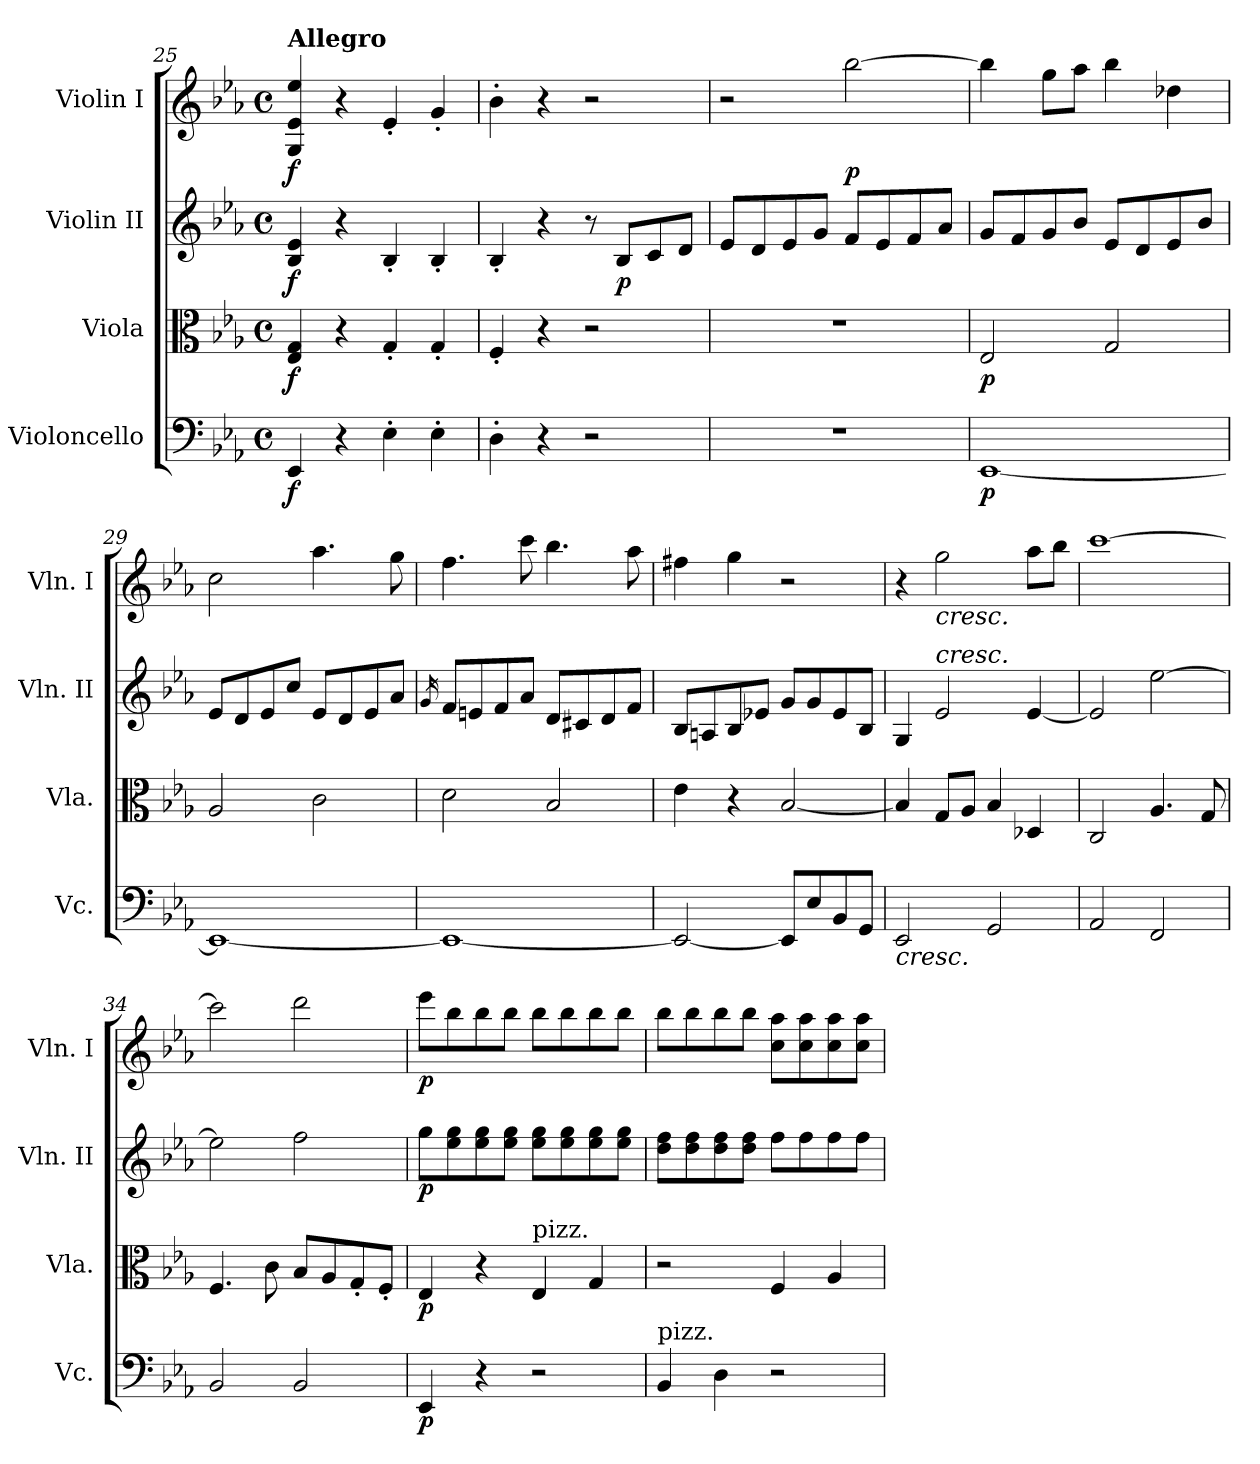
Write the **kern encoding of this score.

**kern	**dynam	**kern	**dynam	**kern	**dynam	**kern	**dynam
*part4	*part4	*part3	*part3	*part2	*part2	*part1	*part1
*staff4	*staff4	*staff3	*staff3	*staff2	*staff2	*staff1	*staff1
*I"Violoncello	*	*I"Viola	*	*I"Violin II	*	*I"Violin I	*
*I'Vc.	*	*I'Vla.	*	*I'Vln. II	*	*I'Vln. I	*
*clefF4	*	*clefC3	*	*clefG2	*	*clefG2	*
*k[b-e-a-]	*	*k[b-e-a-]	*	*k[b-e-a-]	*	*k[b-e-a-]	*
*E-:	*	*E-:	*	*E-:	*	*E-:	*
*M4/4	*	*M4/4	*	*M4/4	*	*M4/4	*
*met(c)	*	*met(c)	*	*met(c)	*	*met(c)	*
*MM120	*	*MM120	*	*MM120	*	*MM120	*
=25	=25	=25	=25	=25	=25	=25	=25
!	!	!	!	!	!	!LO:TX:a:B:t=Allegro	!
!	!LO:DY:b	!	!LO:DY:b	!	!LO:DY:b	!	!LO:DY:b
4EE-/	f	4E-/ 4G/	f	4B-/ 4e-/	f	4G/ 4e-/ 4ee-/	f
4r	.	4r	.	4r	.	4r	.
4E-'\	.	4G'/	.	4B-'/	.	4e-'/	.
4E-'\	.	4G'/	.	4B-'/	.	4g'/	.
=26	=26	=26	=26	=26	=26	=26	=26
4D'\	.	4F'/	.	4B-'/	.	4b-'\	.
4r	.	4r	.	4r	.	4r	.
2r	.	2r	.	8r	.	2r	.
!	!	!	!	!	!LO:DY:b	!	!
.	.	.	.	8B-/L	p	.	.
.	.	.	.	8c/	.	.	.
.	.	.	.	8d/J	.	.	.
=27	=27	=27	=27	=27	=27	=27	=27
1r	.	1r	.	8e-/L	.	2r	.
.	.	.	.	8d/	.	.	.
.	.	.	.	8e-/	.	.	.
.	.	.	.	8g/J	.	.	.
!	!	!	!	!	!	!	!LO:DY:b
.	.	.	.	8f/L	.	[2bb-\	p
.	.	.	.	8e-/	.	.	.
.	.	.	.	8f/	.	.	.
.	.	.	.	8a-/J	.	.	.
=28	=28	=28	=28	=28	=28	=28	=28
!	!LO:DY:b	!	!LO:DY:b	!	!	!	!
[1EE-	p	2E-/	p	8g/L	.	4bb-\]	.
.	.	.	.	8f/	.	.	.
.	.	.	.	8g/	.	8gg\L	.
.	.	.	.	8b-/J	.	8aa-\J	.
.	.	2G/	.	8e-/L	.	4bb-\	.
.	.	.	.	8d/	.	.	.
.	.	.	.	8e-/	.	4dd-X\	.
.	.	.	.	8b-/J	.	.	.
=29	=29	=29	=29	=29	=29	=29	=29
1EE-_	.	2A-/	.	8e-/L	.	2cc\	.
.	.	.	.	8d/	.	.	.
.	.	.	.	8e-/	.	.	.
.	.	.	.	8cc/J	.	.	.
.	.	2c\	.	8e-/L	.	4.aa-\	.
.	.	.	.	8d/	.	.	.
.	.	.	.	8e-/	.	.	.
.	.	.	.	8a-/J	.	8gg\	.
=30	=30	=30	=30	=30	=30	=30	=30
.	.	.	.	16qg/	.	.	.
1EE-_	.	2d\	.	8f/L	.	4.ff\	.
.	.	.	.	8en/	.	.	.
.	.	.	.	8f/	.	.	.
.	.	.	.	8a-/J	.	8ccc\	.
.	.	2B-/	.	8d/L	.	4.bb-\	.
.	.	.	.	8c#X/	.	.	.
.	.	.	.	8d/	.	.	.
.	.	.	.	8f/J	.	8aa-\	.
=31	=31	=31	=31	=31	=31	=31	=31
2EE-/_	.	4e-\	.	8B-/L	.	4ff#X\	.
.	.	.	.	8An/	.	.	.
.	.	4r	.	8B-/	.	4gg\	.
.	.	.	.	8e-X/J	.	.	.
8EE-/L]	.	[2B-/	.	8g/L	.	2r	.
8E-/	.	.	.	8g/	.	.	.
8BB-/	.	.	.	8e-/	.	.	.
8GG/J	.	.	.	8B-/J	.	.	.
=32	=32	=32	=32	=32	=32	=32	=32
!LO:TX:b:i:t=cresc.	!	!	!	!	!	!	!
2EE-/	.	4B-/]	.	4G/	.	4r	.
!	!	!	!	!	!	!LO:TX:b:i:t=cresc.	!
!	!	!	!	!LO:TX:a:i:t=cresc.	!	!	!
.	.	8G/L	.	2e-/	.	2gg\	.
.	.	8A-/J	.	.	.	.	.
2GG/	.	4B-/	.	.	.	.	.
.	.	4D-X/	.	[4e-/	.	8aa-\L	.
.	.	.	.	.	.	8bb-\J	.
=33	=33	=33	=33	=33	=33	=33	=33
2AA-/	.	2C/	.	2e-/]	.	[1ccc	.
2FF/	.	4.A-/	.	[2ee-\	.	.	.
.	.	8G/	.	.	.	.	.
=34	=34	=34	=34	=34	=34	=34	=34
2BB-/	.	4.F/	.	2ee-\]	.	2ccc\]	.
.	.	8c\	.	.	.	.	.
2BB-/	.	8B-/L	.	2ff\	.	2ddd\	.
.	.	8A-/	.	.	.	.	.
.	.	8G'/	.	.	.	.	.
.	.	8F'/J	.	.	.	.	.
=35	=35	=35	=35	=35	=35	=35	=35
!	!LO:DY:b	!	!LO:DY:b	!	!LO:DY:b	!	!LO:DY:b
4EE-/	p	4E-/	p	8gg\L	p	8eee-\L	p
.	.	.	.	8ee-\ 8gg\	.	8bb-\	.
4r	.	4r	.	8ee-\ 8gg\	.	8bb-\	.
.	.	.	.	8ee-\ 8gg\J	.	8bb-\J	.
!	!	!LO:TX:a:t=pizz.	!	!	!	!	!
2r	.	4E-/	.	8ee-\ 8gg\L	.	8bb-\L	.
.	.	.	.	8ee-\ 8gg\	.	8bb-\	.
.	.	4G/	.	8ee-\ 8gg\	.	8bb-\	.
.	.	.	.	8ee-\ 8gg\J	.	8bb-\J	.
=36	=36	=36	=36	=36	=36	=36	=36
!LO:TX:a:t=pizz.	!	!	!	!	!	!	!
4BB-/	.	2r	.	8dd\ 8ff\L	.	8bb-\L	.
.	.	.	.	8dd\ 8ff\	.	8bb-\	.
4D\	.	.	.	8dd\ 8ff\	.	8bb-\	.
.	.	.	.	8dd\ 8ff\J	.	8bb-\J	.
2r	.	4F/	.	8ff\L	.	8cc\ 8aa-\L	.
.	.	.	.	8ff\	.	8cc\ 8aa-\	.
.	.	4A-/	.	8ff\	.	8cc\ 8aa-\	.
.	.	.	.	8ff\J	.	8cc\ 8aa-\J	.
=	=	=	=	=	=	=	=
*-	*-	*-	*-	*-	*-	*-	*-
